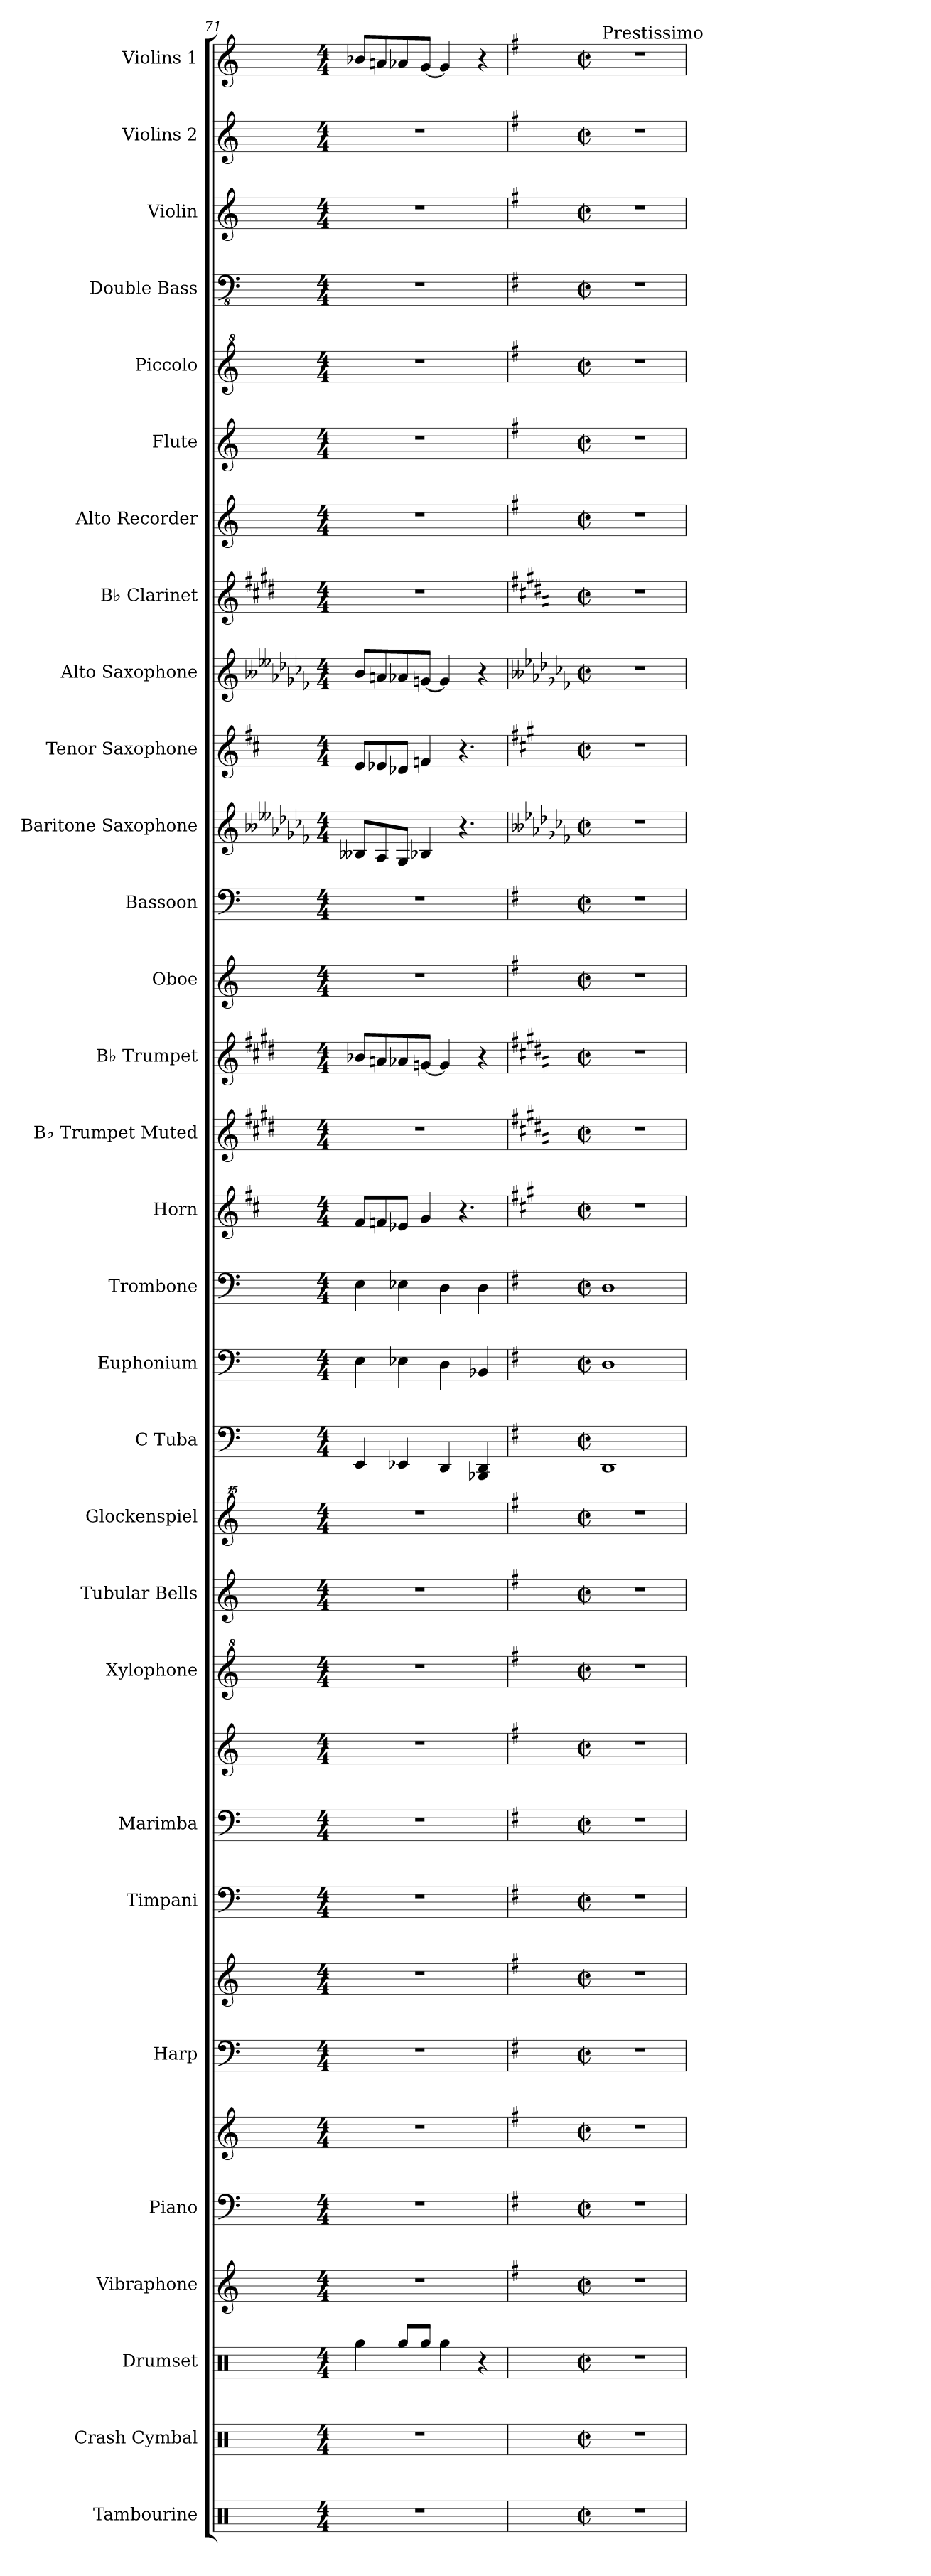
**kern	**kern	**kern	**kern	**kern	**kern	**kern	**kern	**kern	**kern	**kern	**kern	**kern	**kern	**kern	**kern	**kern	**kern	**kern	**kern	**kern	**kern	**kern	**kern	**kern	**kern	**kern	**kern	**kern	**kern	**kern	**kern	**kern
*part30	*part29	*part28	*part27	*part26	*part26	*part25	*part25	*part24	*part23	*part23	*part22	*part21	*part20	*part19	*part18	*part17	*part16	*part15	*part14	*part13	*part12	*part11	*part10	*part9	*part8	*part7	*part6	*part5	*part4	*part3	*part2	*part1
*staff33	*staff32	*staff31	*staff30	*staff29	*staff28	*staff27	*staff26	*staff25	*staff24	*staff23	*staff22	*staff21	*staff20	*staff19	*staff18	*staff17	*staff16	*staff15	*staff14	*staff13	*staff12	*staff11	*staff10	*staff9	*staff8	*staff7	*staff6	*staff5	*staff4	*staff3	*staff2	*staff1
*I"Tambourine	*I"Crash Cymbal	*I"Drumset	*I"Vibraphone	*I"Piano	*	*I"Harp	*	*I"Timpani	*I"Marimba	*	*I"Xylophone	*I"Tubular Bells	*I"Glockenspiel	*I"C Tuba	*I"Euphonium	*I"Trombone	*I"Horn	*I"B♭ Trumpet Muted	*I"B♭ Trumpet	*I"Oboe	*I"Bassoon	*I"Baritone Saxophone	*I"Tenor Saxophone	*I"Alto Saxophone	*I"B♭ Clarinet	*I"Alto Recorder	*I"Flute	*I"Piccolo	*I"Double Bass	*I"Violin	*I"Violins 2	*I"Violins 1
*I'Tamb.	*I'Cr. Cym.	*I'Drs.	*I'Vib.	*I'Pno.	*	*I'Hrp.	*	*I'Timp.	*I'Mrm.	*	*I'Xyl.	*I'Tu. Be.	*I'Glk.	*I'C Tu.	*I'Eu.	*I'Trb.	*I'Hn.	*I'B♭ Tpt. Mut	*I'B♭ Tpt.	*I'Ob.	*I'Bsn.	*I'Bar. Sax.	*I'T. Sax.	*I'A. Sax.	*I'B♭ Cl.	*I'A. Rec.	*I'Fl.	*I'Picc.	*	*I'Vln.	*I'Vlns. 2	*I'Vlns. 1
*clefX	*clefX	*clefX	*clefG2	*clefF4	*clefG2	*clefF4	*clefG2	*clefF4	*clefF4	*clefG2	*clefG^2	*clefG2	*clefG^^2	*clefF4	*clefF4	*clefF4	*clefG2	*clefG2	*clefG2	*clefG2	*clefF4	*clefG2	*clefG2	*clefG2	*clefG2	*clefG2	*clefG2	*clefG^2	*clefFv4	*clefG2	*clefG2	*clefG2
*	*	*	*	*	*	*	*	*	*	*	*	*	*	*	*	*	*ITrd4c7	*ITrd1c2	*ITrd1c2	*	*	*ITrd12c21	*ITrd8c14	*ITrd5c9	*ITrd1c2	*	*	*ITrd-7c-12	*ITrd7c12	*	*	*
*k[]	*k[]	*k[]	*k[]	*k[]	*k[]	*k[]	*k[]	*k[]	*k[]	*k[]	*k[]	*k[]	*k[]	*k[]	*k[]	*k[]	*k[f#]	*k[f#c#]	*k[f#c#]	*k[]	*k[]	*k[b--e--a-d-g-c-f-]	*k[f#c#]	*k[b--e--a-d-g-c-f-]	*k[f#c#]	*k[]	*k[]	*k[]	*k[]	*k[]	*k[]	*k[]
*C:	*C:	*C:	*C:	*C:	*C:	*C:	*C:	*C:	*C:	*C:	*C:	*C:	*C:	*C:	*C:	*C:	*G:	*D:	*D:	*C:	*C:	*B--:	*D:	*B--:	*D:	*C:	*C:	*C:	*C:	*C:	*C:	*C:
*M4/4	*M4/4	*M4/4	*M4/4	*M4/4	*M4/4	*M4/4	*M4/4	*M4/4	*M4/4	*M4/4	*M4/4	*M4/4	*M4/4	*M4/4	*M4/4	*M4/4	*M4/4	*M4/4	*M4/4	*M4/4	*M4/4	*M4/4	*M4/4	*M4/4	*M4/4	*M4/4	*M4/4	*M4/4	*M4/4	*M4/4	*M4/4	*M4/4
=71	=71	=71	=71	=71	=71	=71	=71	=71	=71	=71	=71	=71	=71	=71	=71	=71	=71	=71	=71	=71	=71	=71	=71	=71	=71	=71	=71	=71	=71	=71	=71	=71
1r	1r	4Rgg\	1r	1r	1r	1r	1r	1r	1r	1r	1r	1r	1r	4EE/	4E\	4E\	8B/L	1r	8a-X/L	1r	1r	8BB--/L	8E/L	8d-/L	1r	1r	1r	1r	1r	1r	1r	8b-X/L
.	.	.	.	.	.	.	.	.	.	.	.	.	.	.	.	.	8B-X/	.	8gn/	.	.	8AA-/	8E-X/	8cn/	.	.	.	.	.	.	.	8an/
.	.	8Rgg/L	.	.	.	.	.	.	.	.	.	.	.	4EE-X/	4E-X\	4E-X\	8A-X/J	.	8g-X/	.	.	8GG-/J	8D-X/J	8c-/	.	.	.	.	.	.	.	8a-X/
.	.	8Rgg/J	.	.	.	.	.	.	.	.	.	.	.	.	.	.	4c/	.	[8fn/J	.	.	4BB-X/	4Fn/	[8B-X/J	.	.	.	.	.	.	.	[8g/J
.	.	4Rgg\	.	.	.	.	.	.	.	.	.	.	.	4DD/	4D\	4D\	.	.	4f/]	.	.	.	.	4B-/]	.	.	.	.	.	.	.	4g/]
.	.	.	.	.	.	.	.	.	.	.	.	.	.	.	.	.	4.r	.	.	.	.	4.r	4.r	.	.	.	.	.	.	.	.	.
.	.	4r	.	.	.	.	.	.	.	.	.	.	.	4BBB-X/ 4DD/	4BB-X/	4D\	.	.	4r	.	.	.	.	4r	.	.	.	.	.	.	.	4r
=72	=72	=72	=72	=72	=72	=72	=72	=72	=72	=72	=72	=72	=72	=72	=72	=72	=72	=72	=72	=72	=72	=72	=72	=72	=72	=72	=72	=72	=72	=72	=72	=72
*	*	*	*k[f#]	*k[f#]	*k[f#]	*k[f#]	*k[f#]	*k[f#]	*k[f#]	*k[f#]	*k[f#]	*k[f#]	*k[f#]	*k[f#]	*k[f#]	*k[f#]	*k[f#c#]	*k[f#c#g#]	*k[f#c#g#]	*k[f#]	*k[f#]	*k[b--e-a-d-g-c-f-]	*k[f#c#g#]	*k[b--e-a-d-g-c-f-]	*k[f#c#g#]	*k[f#]	*k[f#]	*k[f#]	*k[f#]	*k[f#]	*k[f#]	*k[f#]
*	*	*	*G:	*G:	*G:	*G:	*G:	*G:	*G:	*G:	*G:	*G:	*G:	*G:	*G:	*G:	*D:	*A:	*A:	*G:	*G:	*F-:	*A:	*F-:	*A:	*G:	*G:	*G:	*G:	*G:	*G:	*G:
*M2/2	*M2/2	*M2/2	*M2/2	*M2/2	*M2/2	*M2/2	*M2/2	*M2/2	*M2/2	*M2/2	*M2/2	*M2/2	*M2/2	*M2/2	*M2/2	*M2/2	*M2/2	*M2/2	*M2/2	*M2/2	*M2/2	*M2/2	*M2/2	*M2/2	*M2/2	*M2/2	*M2/2	*M2/2	*M2/2	*M2/2	*M2/2	*M2/2
*met(c|)	*met(c|)	*met(c|)	*met(c|)	*met(c|)	*met(c|)	*met(c|)	*met(c|)	*met(c|)	*met(c|)	*met(c|)	*met(c|)	*met(c|)	*met(c|)	*met(c|)	*met(c|)	*met(c|)	*met(c|)	*met(c|)	*met(c|)	*met(c|)	*met(c|)	*met(c|)	*met(c|)	*met(c|)	*met(c|)	*met(c|)	*met(c|)	*met(c|)	*met(c|)	*met(c|)	*met(c|)	*met(c|)
!	!	!	!	!	!	!	!	!	!	!	!	!	!	!	!	!	!	!	!	!	!	!	!	!	!	!	!	!	!	!	!	!LO:TX:a:t=Prestissimo
1r	1r	1r	1r	1r	1r	1r	1r	1r	1r	1r	1r	1r	1r	1DD	1D	1D	1r	1r	1r	1r	1r	1r	1r	1r	1r	1r	1r	1r	1r	1r	1r	1r
=	=	=	=	=	=	=	=	=	=	=	=	=	=	=	=	=	=	=	=	=	=	=	=	=	=	=	=	=	=	=	=	=
*-	*-	*-	*-	*-	*-	*-	*-	*-	*-	*-	*-	*-	*-	*-	*-	*-	*-	*-	*-	*-	*-	*-	*-	*-	*-	*-	*-	*-	*-	*-	*-	*-
